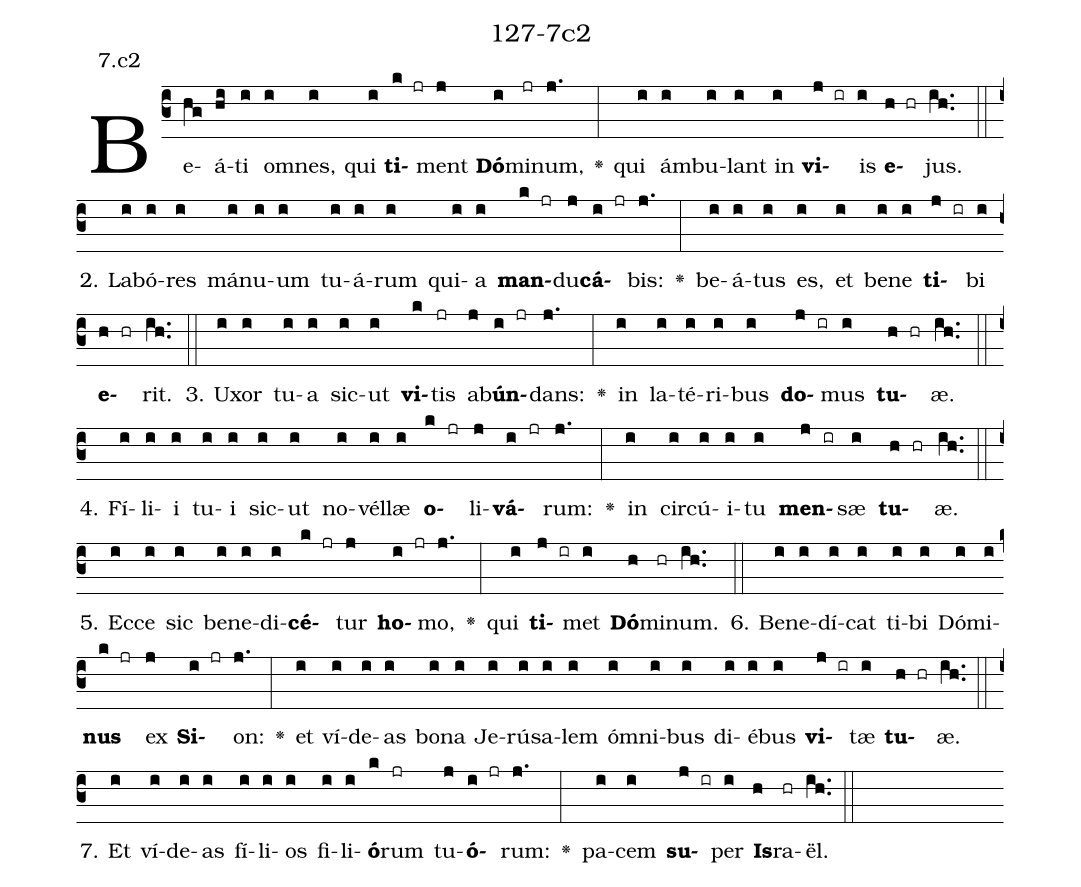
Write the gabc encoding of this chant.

name: 127-7c2;
annotation: 7.c2;
%%
(c3)Be(hg)á(hi)ti(i) om(i)nes,(i) qui(i) <b>ti</b>(k jr)ment(j) <b>Dó</b>(i)mi(jr)num,(j.) <v>\greheightstar</v>(:) qui(i) ám(i)bu(i)lant(i) in(i) <b>vi</b>(j ir)is(i) <b>e</b>(h hr)jus.(ih..) (::)
2. La(i)bó(i)res(i) má(i)nu(i)um(i) tu(i)á(i)rum(i) qui(i)a(i) <b>man</b>(k jr)du(j)<b>cá</b>(i jr)bis:(j.) <v>\greheightstar</v>(:) be(i)á(i)tus(i) es,(i) et(i) be(i)ne(i) <b>ti</b>(j ir)bi(i) <b>e</b>(h hr)rit.(ih..) (::)
3. U(i)xor(i) tu(i)a(i) sic(i)ut(i) <b>vi</b>(k)tis(jr) ab(j)<b>ún</b>(i jr)dans:(j.) <v>\greheightstar</v>(:) in(i) la(i)té(i)ri(i)bus(i) <b>do</b>(j ir)mus(i) <b>tu</b>(h hr)æ.(ih..) (::)
4. Fí(i)li(i)i(i) tu(i)i(i) sic(i)ut(i) no(i)vél(i)læ(i) <b>o</b>(k jr)li(j)<b>vá</b>(i jr)rum:(j.) <v>\greheightstar</v>(:) in(i) cir(i)cú(i)i(i)tu(i) <b>men</b>(j ir)sæ(i) <b>tu</b>(h hr)æ.(ih..) (::)
5. Ec(i)ce(i) sic(i) be(i)ne(i)di(i)<b>cé</b>(k jr)tur(j) <b>ho</b>(i jr)mo,(j.) <v>\greheightstar</v>(:) qui(i) <b>ti</b>(j ir)met(i) <b>Dó</b>(h)mi(hr)num.(ih..) (::)
6. Be(i)ne(i)dí(i)cat(i) ti(i)bi(i) Dó(i)mi(i)<b>nus</b>(k jr) ex(j) <b>Si</b>(i jr)on:(j.) <v>\greheightstar</v>(:) et(i) ví(i)de(i)as(i) bo(i)na(i) Je(i)rú(i)sa(i)lem(i) óm(i)ni(i)bus(i) di(i)é(i)bus(i) <b>vi</b>(j ir)tæ(i) <b>tu</b>(h hr)æ.(ih..) (::)
7. Et(i) ví(i)de(i)as(i) fí(i)li(i)os(i) fi(i)li(i)<b>ó</b>(k)rum(jr) tu(j)<b>ó</b>(i jr)rum:(j.) <v>\greheightstar</v>(:) pa(i)cem(i) <b>su</b>(j ir)per(i) <b>Is</b>(h)ra(hr)ël.(ih..) (::)
